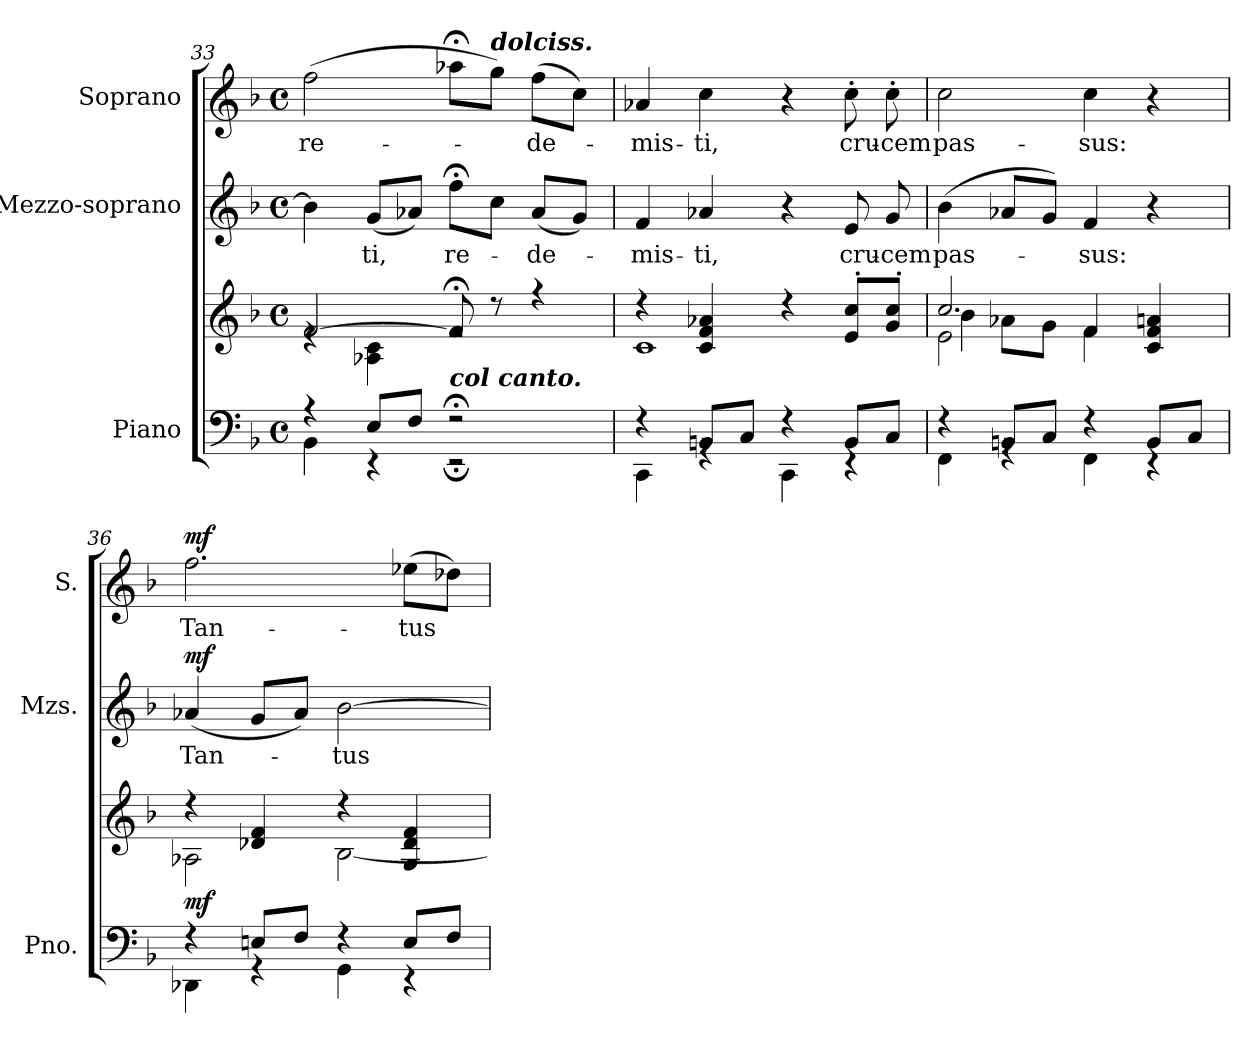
**kern	**kern	**dynam	**kern	**text	**dynam	**kern	**text	**dynam
*part3	*part3	*part3	*part2	*part2	*part2	*part1	*part1	*part1
*staff4	*staff3	*staff3/4	*staff2	*staff2	*staff2	*staff1	*staff1	*staff1
*I"Piano	*	*	*I"Mezzo-soprano	*	*	*I"Soprano	*	*
*I'Pno.	*	*	*I'Mzs.	*	*	*I'S.	*	*
!!LO:LB:g=z
*clefF4	*clefG2	*	*clefG2	*	*	*clefG2	*	*
*k[b-]	*k[b-]	*	*k[b-]	*	*	*k[b-]	*	*
*M4/4	*M4/4	*	*M4/4	*	*	*M4/4	*	*
*met(c)	*met(c)	*	*met(c)	*	*	*met(c)	*	*
=33	=33	=33	=33	=33	=33	=33	=33	=33
*^	*^	*	*	*	*	*	*	*
4r	4BB-\	[2f/	4re	.	4b-\]	.	.	(2ff\	re-	.
8E/L	4r	.	4A-X\ 4c\	.	(8g/L	-ti,	.	.	.	.
8F/J	.	.	.	.	8a-X/J)	.	.	.	.	.
!LO:TX:a:Bi:t=col canto.	!	!	!	!	!	!	!	!	!	!
2r;<	2r;	8f;</]	2re	.	8ff;<\L	re-	.	8aa-X;<\L	.	.
!	!	!	!	!	!	!	!	!LO:TX:a:Bi:t=dolciss.	!	!
.	.	8r	.	.	8cc\J	.	.	8gg\J)	.	.
.	.	4r	.	.	(8a-/L	-de-	.	(8ff\L	-de-	.
.	.	.	.	.	8g/J)	.	.	8cc\J)	.	.
=34	=34	=34	=34	=34	=34	=34	=34	=34	=34	=34
4r	4CC\	4r	1c	.	4f/	-mis-	.	4a-X/	-mis-	.
8BBn/L	4rGG	4c/ 4f/ 4a-X/	.	.	4a-X/	-ti,	.	4cc\	-ti,	.
8C/J	.	.	.	.	.	.	.	.	.	.
4r	4CC\	4r	.	.	4r	.	.	4r	.	.
8BB/L	4rEE	8e/' 8cc/'L	.	.	8e/	cru-	.	8cc'\	cru-	.
8C/J	.	8g/' 8cc/'J	.	.	8g/	-cem	.	8cc'\	-cem	.
=35	=35	=35	=35	=35	=35	=35	=35	=35	=35	=35
*	*	*	*^	*	*	*	*	*	*	*
4r	4FF\	2.cc/	4b-\	2e\	.	(4b-\	pas-	.	2cc\	pas-	.
8BBn/L	4rGG	.	8a-X\L	.	.	8a-X/L	.	.	.	.	.
8C/J	.	.	8g\J	.	.	8g/J)	.	.	.	.	.
4r	4FF\	.	4f\	4f/	.	4f/	-sus:	.	4cc\	-sus:	.
8BB/L	4rEE	4c/ 4f/ 4an/	4ryy	4ryy	.	4r	.	.	4r	.	.
8C/J	.	.	.	.	.	.	.	.	.	.	.
*	*	*	*v	*v	*	*	*	*	*	*	*
=36	=36	=36	=36	=36	=36	=36	=36	=36	=36	=36
!	!	!	!	!LO:DY:a=2	!	!	!LO:DY:a	!	!	!LO:DY:a
4r	4DD-X\	4r	2A-X\	mf	(4a-X/	Tan-	mf	2.ff\	Tan-	mf
8En/L	4rGG	4d-X/ 4f/	.	.	8g/L	.	.	.	.	.
8F/J	.	.	.	.	8a-/J)	.	.	.	.	.
4r	4GG\	4r	[2B-\	.	[2b-\	-tus	.	.	.	.
8E/L	4rEE	4G/ 4d-/ 4f/	.	.	.	.	.	(8ee-X\L	-tus	.
8F/J	.	.	.	.	.	.	.	8dd-X\J)	.	.
*v	*v	*	*	*	*	*	*	*	*	*
*	*v	*v	*	*	*	*	*	*	*
=	=	=	=	=	=	=	=	=
*-	*-	*-	*-	*-	*-	*-	*-	*-
